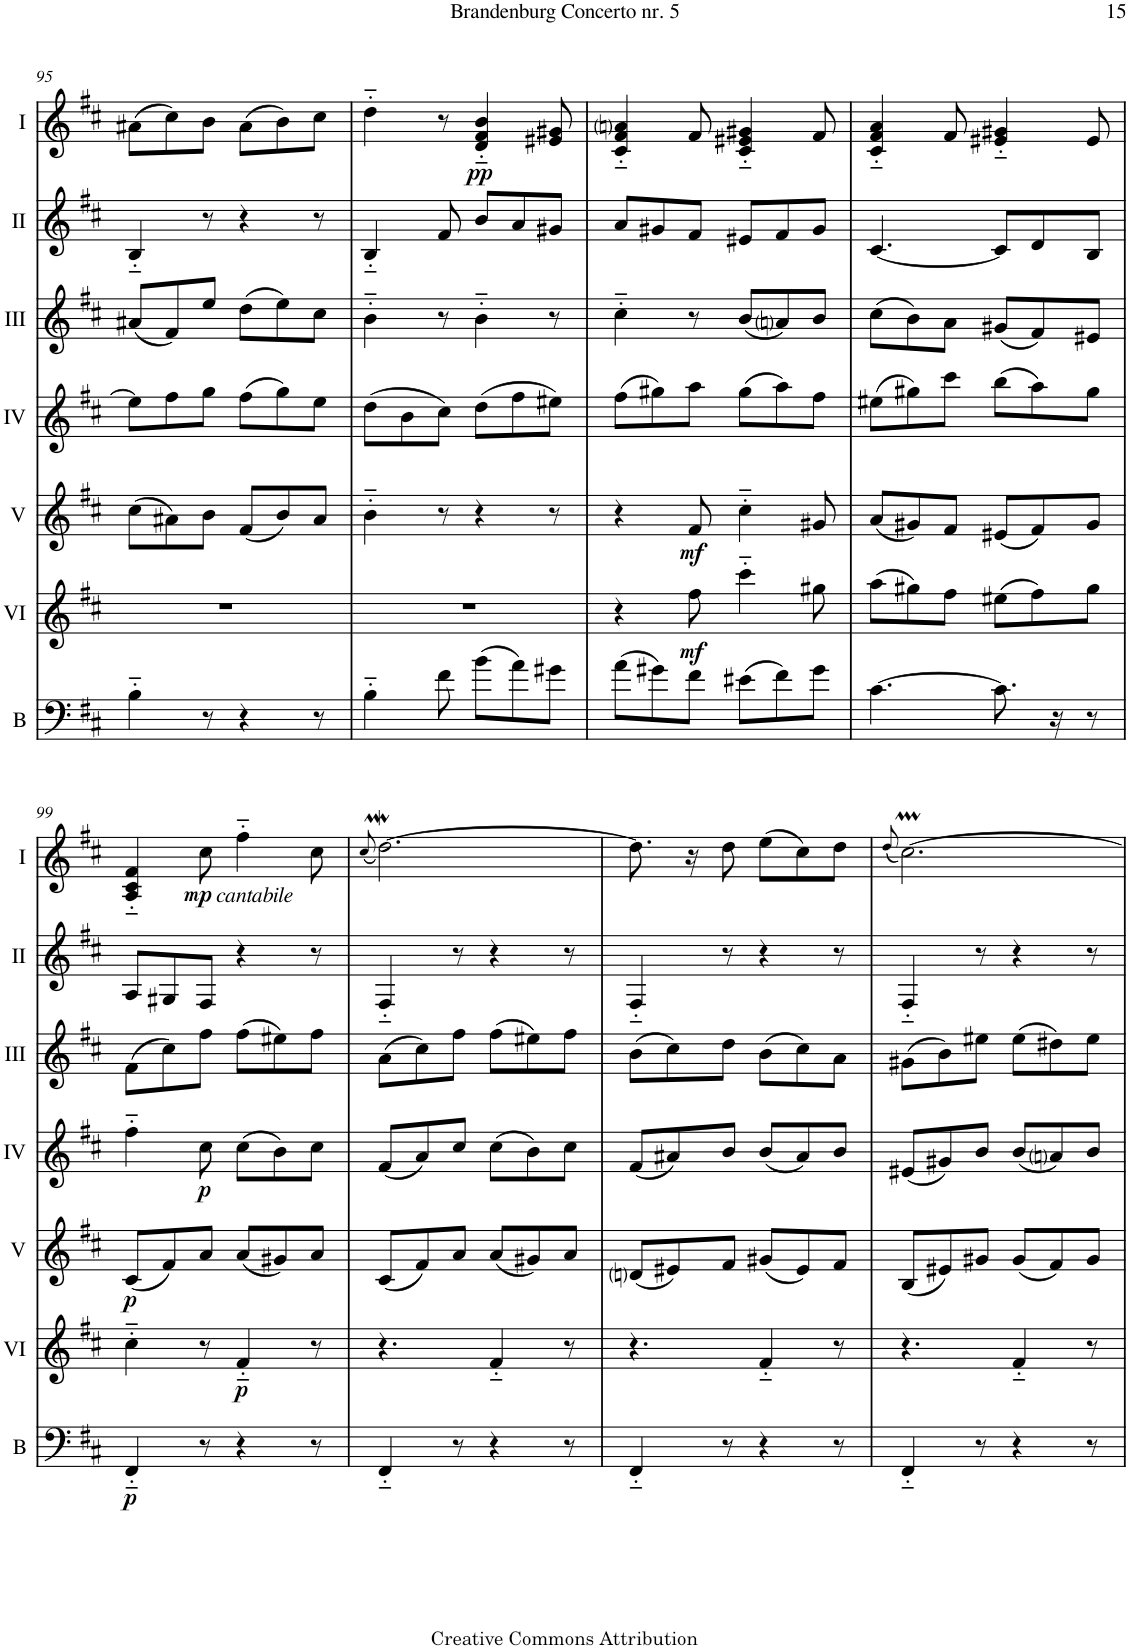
**kern	**dynam	**kern	**dynam	**kern	**dynam	**kern	**dynam	**kern	**kern	**kern	**dynam
*part7	*part7	*part6	*part6	*part5	*part5	*part4	*part4	*part3	*part2	*part1	*part1
*staff7	*staff7	*staff6	*staff6	*staff5	*staff5	*staff4	*staff4	*staff3	*staff2	*staff1	*staff1
*I"Bass	*	*I"Acc. 6	*	*I"Acc. 5	*	*I"Acc. 4	*	*I"Acc.3	*I"Acc. 2	*I"Acc. 1	*
*I'B	*	*	*	*	*	*	*	*	*	*	*
!!LO:PB:g=z
*clefF4	*	*clefG2	*	*clefG2	*	*clefG2	*	*clefG2	*clefG2	*clefG2	*
*Trd7c12	*	*Trd7c12	*	*	*	*	*	*	*Trd7c12	*	*
*k[f#c#]	*	*k[f#c#]	*	*k[f#c#]	*	*k[f#c#]	*	*k[f#c#]	*k[f#c#]	*k[f#c#]	*
*M6/8	*	*M6/8	*	*M6/8	*	*M6/8	*	*M6/8	*M6/8	*M6/8	*
=95	=95	=95	=95	=95	=95	=95	=95	=95	=95	=95	=95
4B'~\	.	2.r	.	(8cc#\L	.	8ee\L]	.	(8a#X/L	4B'~/	(8a#X\L	.
.	.	.	.	8a#X\)	.	8ff#\	.	8f#/)	.	8cc#\)	.
8r	.	.	.	8b\J	.	8gg\J	.	8ee/J	8r	8b\J	.
4r	.	.	.	(8f#/L	.	(8ff#\L	.	(8dd\L	4r	(8a#\L	.
.	.	.	.	8b/)	.	8gg\)	.	8ee\)	.	8b\)	.
8r	.	.	.	8a#/J	.	8ee\J	.	8cc#\J	8r	8cc#\J	.
=96	=96	=96	=96	=96	=96	=96	=96	=96	=96	=96	=96
4B'~\	.	2.r	.	4b'~\	.	(8dd\L	.	4b'~\	4B'~/	4dd'~\	.
.	.	.	.	.	.	8b\	.	.	.	.	.
8f#\	.	.	.	8r	.	8cc#\J)	.	8r	8f#/	8r	.
!	!	!	!	!	!	!	!	!	!	!	!LO:DY:b
(8b\L	.	.	.	4r	.	(8dd\L	.	4b'~\	8b/L	4d/'~ 4f#/'~ 4b/'~	pp
8a\)	.	.	.	.	.	8ff#\	.	.	8a/	.	.
8g#X\J	.	.	.	8r	.	8ee#X\J)	.	8r	8g#X/J	8e#X/ 8g#X/	.
=97	=97	=97	=97	=97	=97	=97	=97	=97	=97	=97	=97
(8a\L	.	4r	.	4r	.	(8ff#\L	.	4cc#'~\	8a/L	4c#/'~ 4f#/'~ 4ani/'~	.
8g#X\)	.	.	.	.	.	8gg#X\)	.	.	8g#X/	.	.
!	!	!	!LO:DY:b	!	!LO:DY:b	!	!	!	!	!	!
8f#\J	.	8ff#\	mf	8f#/	mf	8aa\J	.	8r	8f#/J	8f#/	.
(8e#X\L	.	4ccc#'~\	.	4cc#'~\	.	(8gg#\L	.	(8b/L	8e#X/L	4c#/'~ 4e#X/'~ 4g#X/'~	.
8f#\)	.	.	.	.	.	8aa\)	.	8ani/)	8f#/	.	.
8g#\J	.	8gg#X\	.	8g#X/	.	8ff#\J	.	8b/J	8g#/J	8f#/	.
=98	=98	=98	=98	=98	=98	=98	=98	=98	=98	=98	=98
[4.c#\	.	(8aa\L	.	(8a/L	.	(8ee#X\L	.	(8cc#\L	[4.c#/	4c#/'~ 4f#/'~ 4a/'~	.
.	.	8gg#X\)	.	8g#X/)	.	8gg#X\)	.	8b\)	.	.	.
.	.	8ff#\J	.	8f#/J	.	8ccc#\J	.	8a\J	.	8f#/	.
8.c#\]	.	(8ee#X\L	.	(8e#X/L	.	(8bb\L	.	(8g#X/L	8c#/L]	4e#X/'~ 4g#X/'~	.
.	.	8ff#\)	.	8f#/)	.	8aa\)	.	8f#/)	8d/	.	.
16r	.	.	.	.	.	.	.	.	.	.	.
8r	.	8gg#\J	.	8g#/J	.	8gg#\J	.	8e#X/J	8B/J	8e#/	.
!!LO:LB:g=z
=99	=99	=99	=99	=99	=99	=99	=99	=99	=99	=99	=99
!	!LO:DY:b	!	!	!	!LO:DY:b	!	!	!	!	!	!
4FF#'~/	p	4cc#'~\	.	(8c#/L	p	4ff#'~\	.	(8f#\L	8A/L	4A/'~ 4c#/'~ 4f#/'~	.
.	.	.	.	8f#/)	.	.	.	8cc#\)	8G#X/	.	.
!	!	!	!	!	!	!	!	!	!	!LO:TX:b:i:t=cantabile	!
!	!	!	!	!	!	!	!LO:DY:b	!	!	!	!LO:DY:b
8r	.	8r	.	8a/J	.	8cc#\	p	8ff#\J	8F#/J	8cc#\	mp
!	!	!	!LO:DY:b	!	!	!	!	!	!	!	!
4r	.	4f#'~/	p	(8a/L	.	(8cc#\L	.	(8ff#\L	4r	4ff#'~\	.
.	.	.	.	8g#X/)	.	8b\)	.	8ee#X\)	.	.	.
8r	.	8r	.	8a/J	.	8cc#\J	.	8ff#\J	8r	8cc#\	.
=100	=100	=100	=100	=100	=100	=100	=100	=100	=100	=100	=100
.	.	.	.	.	.	.	.	.	.	(8qcc#/	.
4FF#'~/	.	4.r	.	(8c#/L	.	(8f#/L	.	(8a\L	4F#'~/	[2.ddw\)	.
.	.	.	.	8f#/)	.	8a/)	.	8cc#\)	.	.	.
8r	.	.	.	8a/J	.	8cc#/J	.	8ff#\J	8r	.	.
4r	.	4f#'~/	.	(8a/L	.	(8cc#\L	.	(8ff#\L	4r	.	.
.	.	.	.	8g#X/)	.	8b\)	.	8ee#X\)	.	.	.
8r	.	8r	.	8a/J	.	8cc#\J	.	8ff#\J	8r	.	.
=101	=101	=101	=101	=101	=101	=101	=101	=101	=101	=101	=101
4FF#'~/	.	4.r	.	(8dni/L	.	(8f#/L	.	(8b\L	4F#'~/	8.dd\]	.
.	.	.	.	8e#X/)	.	8a#X/)	.	8cc#\)	.	.	.
.	.	.	.	.	.	.	.	.	.	16r	.
8r	.	.	.	8f#/J	.	8b/J	.	8dd\J	8r	8dd\	.
4r	.	4f#'~/	.	(8g#X/L	.	(8b/L	.	(8b\L	4r	(8ee\L	.
.	.	.	.	8e#/)	.	8a#/)	.	8cc#\)	.	8cc#\)	.
8r	.	8r	.	8f#/J	.	8b/J	.	8a\J	8r	8dd\J	.
=102	=102	=102	=102	=102	=102	=102	=102	=102	=102	=102	=102
.	.	.	.	.	.	.	.	.	.	(8qdd/	.
4FF#'~/	.	4.r	.	(8B/L	.	(8e#X/L	.	(8g#X\L	4F#'~/	[2.cc#m\)	.
.	.	.	.	8e#X/)	.	8g#X/)	.	8b\)	.	.	.
8r	.	.	.	8g#X/J	.	8b/J	.	8ee#X\J	8r	.	.
4r	.	4f#'~/	.	(8g#/L	.	(8b/L	.	(8ee#\L	4r	.	.
.	.	.	.	8f#/)	.	8ani/)	.	8dd#X\)	.	.	.
8r	.	8r	.	8g#/J	.	8b/J	.	8ee#\J	8r	.	.
=	=	=	=	=	=	=	=	=	=	=	=
*-	*-	*-	*-	*-	*-	*-	*-	*-	*-	*-	*-
